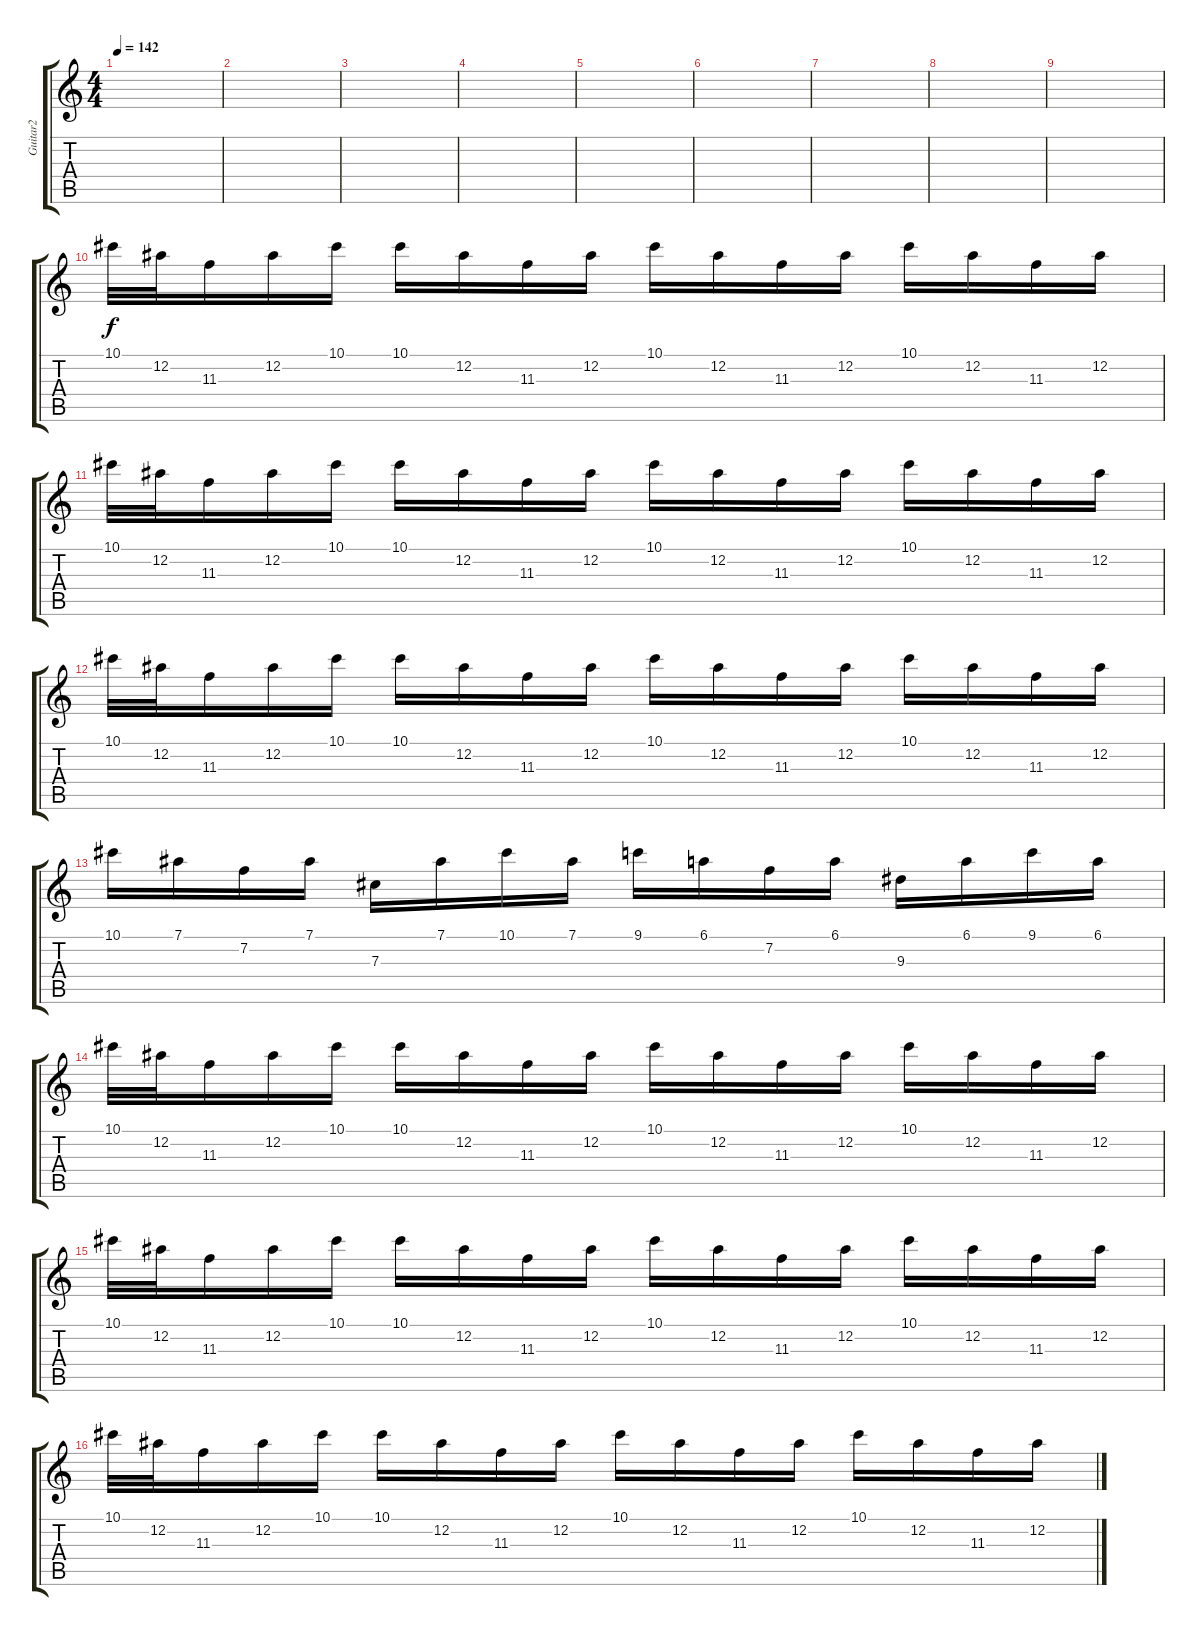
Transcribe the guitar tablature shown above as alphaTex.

\track ("Guitar2" "Guitar2") {instrument distortionguitar}
\staff {score tabs}
\tuning (Eb4 Bb3 Gb3 Db3 Ab2 Eb2) {hide}
\ts (4 4)
\tempo 142
\clef g2
\ks c
|
|
|
|
|
|
|
|
|
10.1.32 12.2.32 11.3.16 12.2.16 10.1.16 10.1.16 12.2.16 11.3.16 12.2.16 10.1.16 12.2.16 11.3.16 12.2.16 10.1.16 12.2.16 11.3.16 12.2.16 |
10.1.32 12.2.32 11.3.16 12.2.16 10.1.16 10.1.16 12.2.16 11.3.16 12.2.16 10.1.16 12.2.16 11.3.16 12.2.16 10.1.16 12.2.16 11.3.16 12.2.16 |
10.1.32 12.2.32 11.3.16 12.2.16 10.1.16 10.1.16 12.2.16 11.3.16 12.2.16 10.1.16 12.2.16 11.3.16 12.2.16 10.1.16 12.2.16 11.3.16 12.2.16 |
10.1.16 7.1.16 7.2.16 7.1.16 7.3.16 7.1.16 10.1.16 7.1.16 9.1.16 6.1.16 7.2.16 6.1.16 9.3.16 6.1.16 9.1.16 6.1.16 |
10.1.32 12.2.32 11.3.16 12.2.16 10.1.16 10.1.16 12.2.16 11.3.16 12.2.16 10.1.16 12.2.16 11.3.16 12.2.16 10.1.16 12.2.16 11.3.16 12.2.16 |
10.1.32 12.2.32 11.3.16 12.2.16 10.1.16 10.1.16 12.2.16 11.3.16 12.2.16 10.1.16 12.2.16 11.3.16 12.2.16 10.1.16 12.2.16 11.3.16 12.2.16 |
10.1.32 12.2.32 11.3.16 12.2.16 10.1.16 10.1.16 12.2.16 11.3.16 12.2.16 10.1.16 12.2.16 11.3.16 12.2.16 10.1.16 12.2.16 11.3.16 12.2.16
